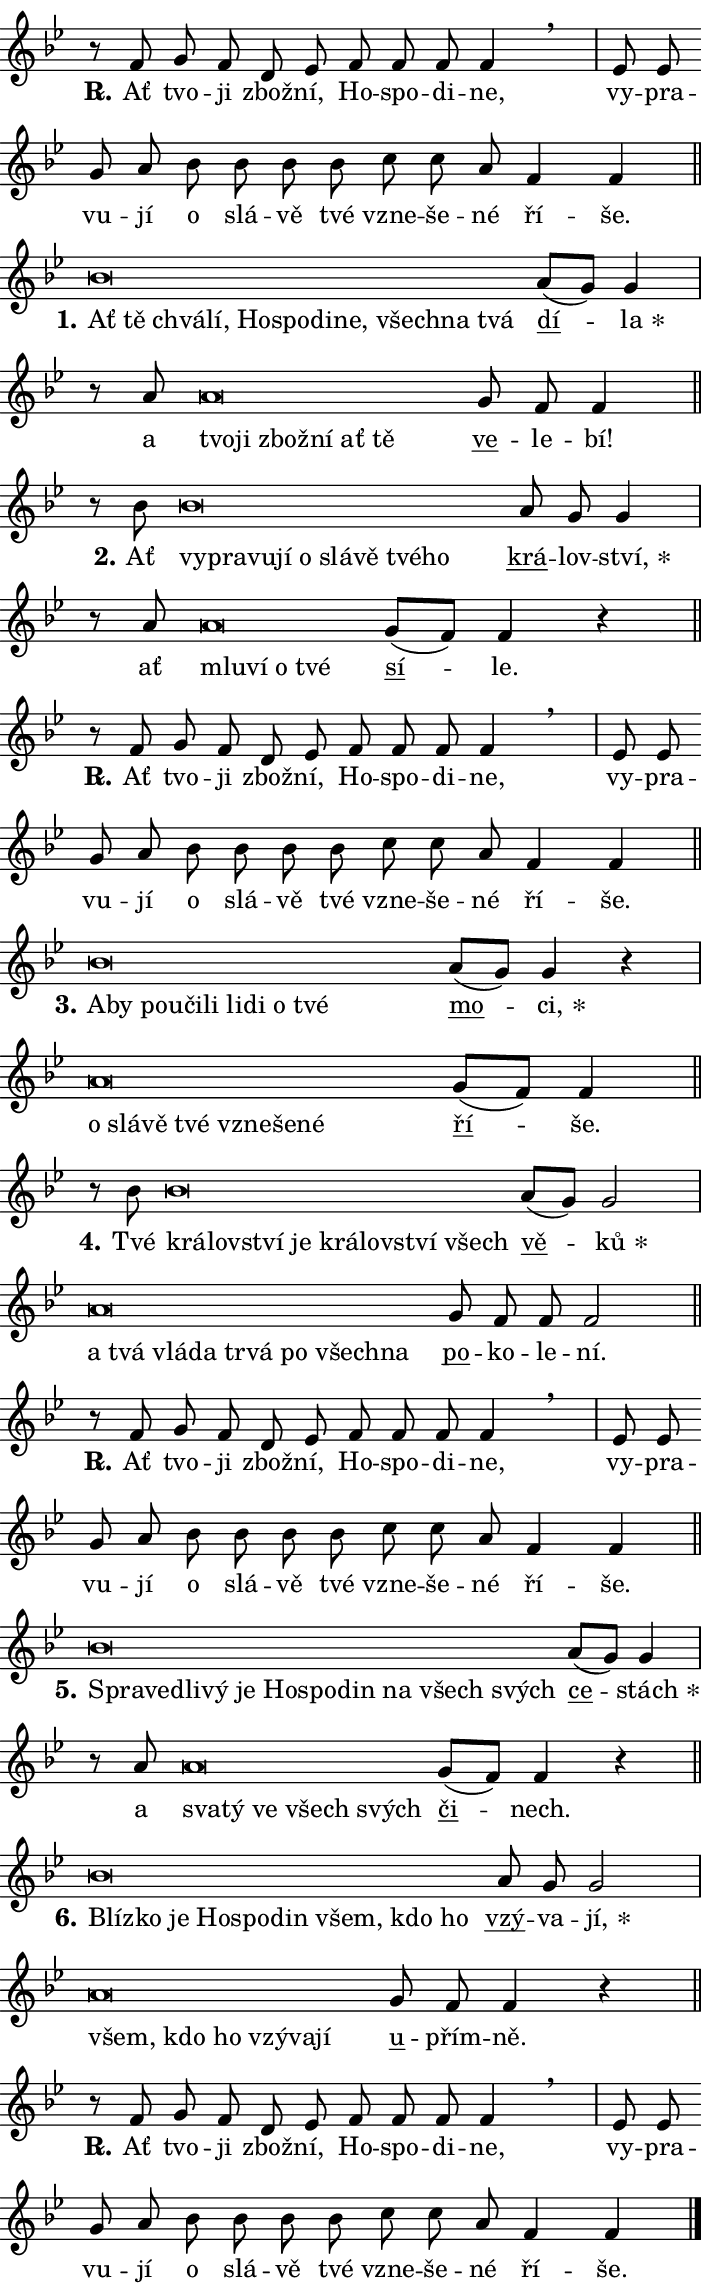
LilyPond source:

\version "2.24.0"
\header { tagline = "" }
\paper {
  indent = 0\cm
  top-margin = 0\cm
  right-margin = 0.13\cm % to fit lyric hyphens
  bottom-margin = 0\cm
  left-margin = 0\cm
  paper-width = 12\cm
  page-breaking = #ly:one-page-breaking
  system-system-spacing.basic-distance = #11
  score-system-spacing.basic-distance = #11
  ragged-last = ##f
}


%% Author: Thomas Morley
%% https://lists.gnu.org/archive/html/lilypond-user/2020-05/msg00002.html
#(define (line-position grob)
"Returns position of @var[grob} in current system:
   @code{'start}, if at first time-step
   @code{'end}, if at last time-step
   @code{'middle} otherwise
"
  (let* ((col (ly:item-get-column grob))
         (ln (ly:grob-object col 'left-neighbor))
         (rn (ly:grob-object col 'right-neighbor))
         (col-to-check-left (if (ly:grob? ln) ln col))
         (col-to-check-right (if (ly:grob? rn) rn col))
         (break-dir-left
           (and
             (ly:grob-property col-to-check-left 'non-musical #f)
             (ly:item-break-dir col-to-check-left)))
         (break-dir-right
           (and
             (ly:grob-property col-to-check-right 'non-musical #f)
             (ly:item-break-dir col-to-check-right))))
        (cond ((eqv? 1 break-dir-left) 'start)
              ((eqv? -1 break-dir-right) 'end)
              (else 'middle))))

#(define (tranparent-at-line-position vctor)
  (lambda (grob)
  "Relying on @code{line-position} select the relevant enry from @var{vctor}.
Used to determine transparency,"
    (case (line-position grob)
      ((end) (not (vector-ref vctor 0)))
      ((middle) (not (vector-ref vctor 1)))
      ((start) (not (vector-ref vctor 2))))))

noteHeadBreakVisibility =
#(define-music-function (break-visibility)(vector?)
"Makes @code{NoteHead}s transparent relying on @var{break-visibility}"
#{
  \override NoteHead.transparent =
    #(tranparent-at-line-position break-visibility)
#})

#(define delete-ledgers-for-transparent-note-heads
  (lambda (grob)
    "Reads whether a @code{NoteHead} is transparent.
If so this @code{NoteHead} is removed from @code{'note-heads} from
@var{grob}, which is supposed to be @code{LedgerLineSpanner}.
As a result ledgers are not printed for this @code{NoteHead}"
    (let* ((nhds-array (ly:grob-object grob 'note-heads))
           (nhds-list
             (if (ly:grob-array? nhds-array)
                 (ly:grob-array->list nhds-array)
                 '()))
           ;; Relies on the transparent-property being done before
           ;; Staff.LedgerLineSpanner.after-line-breaking is executed.
           ;; This is fragile ...
           (to-keep
             (remove
               (lambda (nhd)
                 (ly:grob-property nhd 'transparent #f))
               nhds-list)))
      ;; TODO find a better method to iterate over grob-arrays, similiar
      ;; to filter/remove etc for lists
      ;; For now rebuilt from scratch
      (set! (ly:grob-object grob 'note-heads)  '())
      (for-each
        (lambda (nhd)
          (ly:pointer-group-interface::add-grob grob 'note-heads nhd))
        to-keep))))

squashNotes = {
  \override NoteHead.X-extent = #'(-0.2 . 0.2)
  \override NoteHead.Y-extent = #'(-0.75 . 0)
  \override NoteHead.stencil =
    #(lambda (grob)
       (let ((pos (ly:grob-property grob 'staff-position)))
         (begin
           (if (< pos -7) (display "ERROR: Lower brevis then expected\n") (display ""))
           (if (<= pos -6) ly:text-interface::print ly:note-head::print))))
}
unSquashNotes = {
  \revert NoteHead.X-extent
  \revert NoteHead.Y-extent
  \revert NoteHead.stencil
}

hideNotes = \noteHeadBreakVisibility #begin-of-line-visible
unHideNotes = \noteHeadBreakVisibility #all-visible

% work-around for resetting accidentals
% https://lilypond.org/doc/v2.23/Documentation/notation/displaying-rhythms#unmetered-music
cadenzaMeasure = {
  \cadenzaOff
  \partial 1024 s1024
  \cadenzaOn
}

#(define-markup-command (accent layout props text) (markup?)
  "Underline accented syllable"
  (interpret-markup layout props
    #{\markup \override #'(offset . 4.3) \underline { #text }#}))

responsum = \markup \concat {
  "R" \hspace #-1.05 \path #0.1 #'((moveto 0 0.07) (lineto 0.9 0.8)) \hspace #0.05 "."
}

spaceSize = #0.6828661417322834 % exact space size for TeX Gyre Schola

\layout {
  \context {
    \Staff
    \remove "Time_signature_engraver"
    \override LedgerLineSpanner.after-line-breaking = #delete-ledgers-for-transparent-note-heads
  }
  \context {
    \Lyrics {
      \override LyricSpace.minimum-distance = \spaceSize
      \override LyricText.font-name = #"TeX Gyre Schola"
      \override LyricText.font-size = 1
      \override StanzaNumber.font-name = #"TeX Gyre Schola Bold"
      \override StanzaNumber.font-size = 1
    }
  }
  \context {
    \Score 
    \override NoteHead.text =
      #(lambda (grob) 
        (let ((pos (ly:grob-property grob 'staff-position)))
          #{\markup {
            \combine
              \halign #-0.55 \raise #(if (= pos -6) 0 0.5) \override #'(thickness . 2) \draw-line #'(3.2 . 0)
              \musicglyph "noteheads.sM1"
          }#}))
  }
}

% magnetic-lyrics.ily
%
%   written by
%     Jean Abou Samra <jean@abou-samra.fr>
%     Werner Lemberg <wl@gnu.org>
%
%   adapted by
%     Jiri Hon <jiri.hon@gmail.com>
%
% Version 2022-Apr-15

% https://www.mail-archive.com/lilypond-user@gnu.org/msg149350.html

#(define (Left_hyphen_pointer_engraver context)
   "Collect syllable-hyphen-syllable occurrences in lyrics and store
them in properties.  This engraver only looks to the left.  For
example, if the lyrics input is @code{foo -- bar}, it does the
following.

@itemize @bullet
@item
Set the @code{text} property of the @code{LyricHyphen} grob between
@q{foo} and @q{bar} to @code{foo}.

@item
Set the @code{left-hyphen} property of the @code{LyricText} grob with
text @q{foo} to the @code{LyricHyphen} grob between @q{foo} and
@q{bar}.
@end itemize

Use this auxiliary engraver in combination with the
@code{lyric-@/text::@/apply-@/magnetic-@/offset!} hook."
   (let ((hyphen #f)
         (text #f))
     (make-engraver
      (acknowledgers
       ((lyric-syllable-interface engraver grob source-engraver)
        (set! text grob)))
      (end-acknowledgers
       ((lyric-hyphen-interface engraver grob source-engraver)
        ;(when (not (grob::has-interface grob 'lyric-space-interface))
          (set! hyphen grob)));)
      ((stop-translation-timestep engraver)
       (when (and text hyphen)
         (ly:grob-set-object! text 'left-hyphen hyphen))
       (set! text #f)
       (set! hyphen #f)))))

#(define (lyric-text::apply-magnetic-offset! grob)
   "If the space between two syllables is less than the value in
property @code{LyricText@/.details@/.squash-threshold}, move the right
syllable to the left so that it gets concatenated with the left
syllable.

Use this function as a hook for
@code{LyricText@/.after-@/line-@/breaking} if the
@code{Left_@/hyphen_@/pointer_@/engraver} is active."
   (let ((hyphen (ly:grob-object grob 'left-hyphen #f)))
     (when hyphen
       (let ((left-text (ly:spanner-bound hyphen LEFT)))
         (when (grob::has-interface left-text 'lyric-syllable-interface)
           (let* ((common (ly:grob-common-refpoint grob left-text X))
                  (this-x-ext (ly:grob-extent grob common X))
                  (left-x-ext
                   (begin
                     ;; Trigger magnetism for left-text.
                     (ly:grob-property left-text 'after-line-breaking)
                     (ly:grob-extent left-text common X)))
                  ;; `delta` is the gap width between two syllables.
                  (delta (- (interval-start this-x-ext)
                            (interval-end left-x-ext)))
                  (details (ly:grob-property grob 'details))
                  (threshold (assoc-get 'squash-threshold details 0.2)))
             (when (< delta threshold)
               (let* (;; We have to manipulate the input text so that
                      ;; ligatures crossing syllable boundaries are not
                      ;; disabled.  For languages based on the Latin
                      ;; script this is essentially a beautification.
                      ;; However, for non-Western scripts it can be a
                      ;; necessity.
                      (lt (ly:grob-property left-text 'text))
                      (rt (ly:grob-property grob 'text))
                      (is-space (grob::has-interface hyphen 'lyric-space-interface))
                      (space (if is-space " " ""))
                      (extra-delta (if is-space spaceSize 0))
                      ;; Append new syllable.
                      (ltrt-space (if (and (string? lt) (string? rt))
                                (string-append lt space rt)
                                (make-concat-markup (list lt space rt))))
                      ;; Right-align `ltrt` to the right side.
                      (ltrt-space-markup (grob-interpret-markup
                               grob
                               (make-translate-markup
                                (cons (interval-length this-x-ext) 0)
                                (make-right-align-markup ltrt-space)))))
                 (begin
                   ;; Don't print `left-text`.
                   (ly:grob-set-property! left-text 'stencil #f)
                   ;; Set text and stencil (which holds all collected
                   ;; syllables so far) and shift it to the left.
                   (ly:grob-set-property! grob 'text ltrt-space)
                   (ly:grob-set-property! grob 'stencil ltrt-space-markup)
                   (ly:grob-translate-axis! grob (- (- delta extra-delta)) X))))))))))


#(define (lyric-hyphen::displace-bounds-first grob)
   ;; Make very sure this callback isn't triggered too early.
   (let ((left (ly:spanner-bound grob LEFT))
         (right (ly:spanner-bound grob RIGHT)))
     (ly:grob-property left 'after-line-breaking)
     (ly:grob-property right 'after-line-breaking)
     (ly:lyric-hyphen::print grob)))

squashThreshold = #0.4

\layout {
  \context {
    \Lyrics
    \consists #Left_hyphen_pointer_engraver
    \override LyricText.after-line-breaking =
      #lyric-text::apply-magnetic-offset!
    \override LyricHyphen.stencil = #lyric-hyphen::displace-bounds-first
    \override LyricText.details.squash-threshold = \squashThreshold
    \override LyricHyphen.minimum-distance = 0
    \override LyricHyphen.minimum-length = \squashThreshold
  }
}

squashText = \override LyricText.details.squash-threshold = 9999
unSquashText = \override LyricText.details.squash-threshold = \squashThreshold

leftText = \override LyricText.self-alignment-X = #LEFT
unLeftText = \revert LyricText.self-alignment-X

starOffset = #(lambda (grob) 
                (let ((x_offset (ly:self-alignment-interface::aligned-on-x-parent grob)))
                  (if (= x_offset 0) 0 (+ x_offset 1.2))))

star = #(define-music-function (syllable)(string?)
"Append star separator at the end of a syllable"
#{
  \once \override LyricText.X-offset = #starOffset
  \lyricmode { \markup {
    #syllable
    \override #'((font-name . "TeX Gyre Schola Bold")) \hspace #0.2 \lower #0.65 \larger "*"
  } }
#})

starAccent = #(define-music-function (syllable)(string?)
"Append star separator at the end of a syllable and make accent"
#{
  \once \override LyricText.X-offset = #starOffset
  \lyricmode { \markup {
    \accent #syllable
    \override #'((font-name . "TeX Gyre Schola Bold")) \hspace #0.2 \lower #0.65 \larger "*"
  } }
#})

breath = #(define-music-function (syllable)(string?)
"Append breathing indicator at the end of a syllable"
#{
  \lyricmode { \markup { #syllable "+" } }
#})

optionalBreath = #(define-music-function (syllable)(string?)
"Append optional breathing indicator at the end of a syllable"
#{
  \lyricmode { \markup { #syllable "(+)" } }
#})


\score {
    <<
        \new Voice = "melody" { \cadenzaOn \key bes \major \relative { r8 f' g f d es \bar "" f f f f4 \breathe \cadenzaMeasure \bar "|" es8 es \bar "" g a \bar "" bes bes bes bes \bar "" c c a f4 f \cadenzaMeasure \bar "||" \break } }
        \new Lyrics \lyricsto "melody" { \lyricmode { \set stanza = \responsum
Ať tvo -- ji zbož -- ní, Ho -- spo -- di -- ne, vy -- pra -- vu -- jí o slá -- vě tvé vzne -- še -- né ří -- še. } }
    >>
    \layout {}
}

\score {
    <<
        \new Voice = "melody" { \cadenzaOn \key bes \major \relative { \squashNotes bes'\breve*1/16 \hideNotes \breve*1/16 \bar "" \breve*1/16 \bar "" \breve*1/16 \bar "" \breve*1/16 \bar "" \breve*1/16 \bar "" \breve*1/16 \bar "" \breve*1/16 \bar "" \breve*1/16 \bar "" \breve*1/16 \breve*1/16 \bar "" \unHideNotes \unSquashNotes \bar "" a8[( g)] g4 \cadenzaMeasure \bar "|" r8 a8 \squashNotes a\breve*1/16 \hideNotes \breve*1/16 \bar "" \breve*1/16 \bar "" \breve*1/16 \bar "" \breve*1/16 \breve*1/16 \bar "" \unHideNotes \unSquashNotes \bar "" g8 f f4 \cadenzaMeasure \bar "||" \break } }
        \new Lyrics \lyricsto "melody" { \lyricmode { \set stanza = "1."
\leftText Ať \squashText tě chvá -- lí, Ho -- spo -- di -- ne, všech -- na tvá \unLeftText \unSquashText \markup \accent dí -- \star la a \leftText tvo -- \squashText ji zbož -- ní ať tě \unLeftText \unSquashText \markup \accent ve -- le -- bí! } }
    >>
    \layout {}
}

\score {
    <<
        \new Voice = "melody" { \cadenzaOn \key bes \major \relative { r8 bes'8 \squashNotes bes\breve*1/16 \hideNotes \breve*1/16 \bar "" \breve*1/16 \bar "" \breve*1/16 \bar "" \breve*1/16 \bar "" \breve*1/16 \bar "" \breve*1/16 \bar "" \breve*1/16 \breve*1/16 \bar "" \unHideNotes \unSquashNotes \bar "" a8 g g4 \cadenzaMeasure \bar "|" r8 a8 \squashNotes a\breve*1/16 \hideNotes \breve*1/16 \bar "" \breve*1/16 \breve*1/16 \bar "" \unHideNotes \unSquashNotes \bar "" g8[( f)] f4 r \cadenzaMeasure \bar "||" \break } }
        \new Lyrics \lyricsto "melody" { \lyricmode { \set stanza = "2."
Ať \leftText vy -- \squashText pra -- vu -- jí o slá -- vě tvé -- ho \unLeftText \unSquashText \markup \accent krá -- lov -- \star ství, ať \leftText mlu -- \squashText ví o tvé \unLeftText \unSquashText \markup \accent sí -- le. } }
    >>
    \layout {}
}

\score {
    <<
        \new Voice = "melody" { \cadenzaOn \key bes \major \relative { r8 f' g f d es \bar "" f f f f4 \breathe \cadenzaMeasure \bar "|" es8 es \bar "" g a \bar "" bes bes bes bes \bar "" c c a f4 f \cadenzaMeasure \bar "||" \break } }
        \new Lyrics \lyricsto "melody" { \lyricmode { \set stanza = \responsum
Ať tvo -- ji zbož -- ní, Ho -- spo -- di -- ne, vy -- pra -- vu -- jí o slá -- vě tvé vzne -- še -- né ří -- še. } }
    >>
    \layout {}
}

\score {
    <<
        \new Voice = "melody" { \cadenzaOn \key bes \major \relative { \squashNotes bes'\breve*1/16 \hideNotes \breve*1/16 \bar "" \breve*1/16 \bar "" \breve*1/16 \bar "" \breve*1/16 \bar "" \breve*1/16 \bar "" \breve*1/16 \bar "" \breve*1/16 \bar "" \breve*1/16 \breve*1/16 \bar "" \unHideNotes \unSquashNotes \bar "" a8[( g)] g4 r \cadenzaMeasure \bar "|" \squashNotes a\breve*1/16 \hideNotes \breve*1/16 \bar "" \breve*1/16 \bar "" \breve*1/16 \bar "" \breve*1/16 \bar "" \breve*1/16 \breve*1/16 \bar "" \unHideNotes \unSquashNotes \bar "" g8[( f)] f4 \cadenzaMeasure \bar "||" \break } }
        \new Lyrics \lyricsto "melody" { \lyricmode { \set stanza = "3."
\leftText A -- \squashText by po -- u -- či -- li li -- di o tvé \unLeftText \unSquashText \markup \accent mo -- \star ci, \leftText o \squashText slá -- vě tvé vzne -- še -- né \unLeftText \unSquashText \markup \accent ří -- še. } }
    >>
    \layout {}
}

\score {
    <<
        \new Voice = "melody" { \cadenzaOn \key bes \major \relative { r8 bes'8 \squashNotes bes\breve*1/16 \hideNotes \breve*1/16 \bar "" \breve*1/16 \bar "" \breve*1/16 \bar "" \breve*1/16 \bar "" \breve*1/16 \bar "" \breve*1/16 \breve*1/16 \bar "" \unHideNotes \unSquashNotes \bar "" a8[( g)] g2 \cadenzaMeasure \bar "|" \squashNotes a\breve*1/16 \hideNotes \breve*1/16 \bar "" \breve*1/16 \bar "" \breve*1/16 \bar "" \breve*1/16 \bar "" \breve*1/16 \bar "" \breve*1/16 \bar "" \breve*1/16 \breve*1/16 \bar "" \unHideNotes \unSquashNotes \bar "" g8 f f f2 \cadenzaMeasure \bar "||" \break } }
        \new Lyrics \lyricsto "melody" { \lyricmode { \set stanza = "4."
Tvé \leftText krá -- \squashText lov -- ství je krá -- lov -- ství všech \unLeftText \unSquashText \markup \accent vě -- \star ků \leftText a \squashText tvá vlá -- da tr -- vá po všech -- na \unLeftText \unSquashText \markup \accent po -- ko -- le -- ní. } }
    >>
    \layout {}
}

\score {
    <<
        \new Voice = "melody" { \cadenzaOn \key bes \major \relative { r8 f' g f d es \bar "" f f f f4 \breathe \cadenzaMeasure \bar "|" es8 es \bar "" g a \bar "" bes bes bes bes \bar "" c c a f4 f \cadenzaMeasure \bar "||" \break } }
        \new Lyrics \lyricsto "melody" { \lyricmode { \set stanza = \responsum
Ať tvo -- ji zbož -- ní, Ho -- spo -- di -- ne, vy -- pra -- vu -- jí o slá -- vě tvé vzne -- še -- né ří -- še. } }
    >>
    \layout {}
}

\score {
    <<
        \new Voice = "melody" { \cadenzaOn \key bes \major \relative { \squashNotes bes'\breve*1/16 \hideNotes \breve*1/16 \bar "" \breve*1/16 \bar "" \breve*1/16 \bar "" \breve*1/16 \bar "" \breve*1/16 \bar "" \breve*1/16 \bar "" \breve*1/16 \bar "" \breve*1/16 \bar "" \breve*1/16 \breve*1/16 \bar "" \unHideNotes \unSquashNotes \bar "" a8[( g)] g4 \cadenzaMeasure \bar "|" r8 a8 \squashNotes a\breve*1/16 \hideNotes \breve*1/16 \bar "" \breve*1/16 \bar "" \breve*1/16 \breve*1/16 \bar "" \unHideNotes \unSquashNotes \bar "" g8[( f)] f4 r \cadenzaMeasure \bar "||" \break } }
        \new Lyrics \lyricsto "melody" { \lyricmode { \set stanza = "5."
\leftText Spra -- \squashText ve -- dli -- vý je Ho -- spo -- din na všech svých \unLeftText \unSquashText \markup \accent ce -- \star stách a \leftText sva -- \squashText tý ve všech svých \unLeftText \unSquashText \markup \accent či -- nech. } }
    >>
    \layout {}
}

\score {
    <<
        \new Voice = "melody" { \cadenzaOn \key bes \major \relative { \squashNotes bes'\breve*1/16 \hideNotes \breve*1/16 \bar "" \breve*1/16 \bar "" \breve*1/16 \bar "" \breve*1/16 \bar "" \breve*1/16 \bar "" \breve*1/16 \bar "" \breve*1/16 \breve*1/16 \bar "" \unHideNotes \unSquashNotes \bar "" a8 g g2 \cadenzaMeasure \bar "|" \squashNotes a\breve*1/16 \hideNotes \breve*1/16 \bar "" \breve*1/16 \bar "" \breve*1/16 \bar "" \breve*1/16 \breve*1/16 \bar "" \unHideNotes \unSquashNotes \bar "" g8 f f4 r \cadenzaMeasure \bar "||" \break } }
        \new Lyrics \lyricsto "melody" { \lyricmode { \set stanza = "6."
\leftText Blíz -- \squashText ko je Ho -- spo -- din všem, kdo ho \unLeftText \unSquashText \markup \accent vzý -- va -- \star jí, \leftText všem, \squashText kdo ho vzý -- va -- jí \unLeftText \unSquashText \markup \accent u -- přím -- ně. } }
    >>
    \layout {}
}

\score {
    <<
        \new Voice = "melody" { \cadenzaOn \key bes \major \relative { r8 f' g f d es \bar "" f f f f4 \breathe \cadenzaMeasure \bar "|" es8 es \bar "" g a \bar "" bes bes bes bes \bar "" c c a f4 f \cadenzaMeasure \bar "||" \break } \bar "|." }
        \new Lyrics \lyricsto "melody" { \lyricmode { \set stanza = \responsum
Ať tvo -- ji zbož -- ní, Ho -- spo -- di -- ne, vy -- pra -- vu -- jí o slá -- vě tvé vzne -- še -- né ří -- še. } }
    >>
    \layout {}
}
